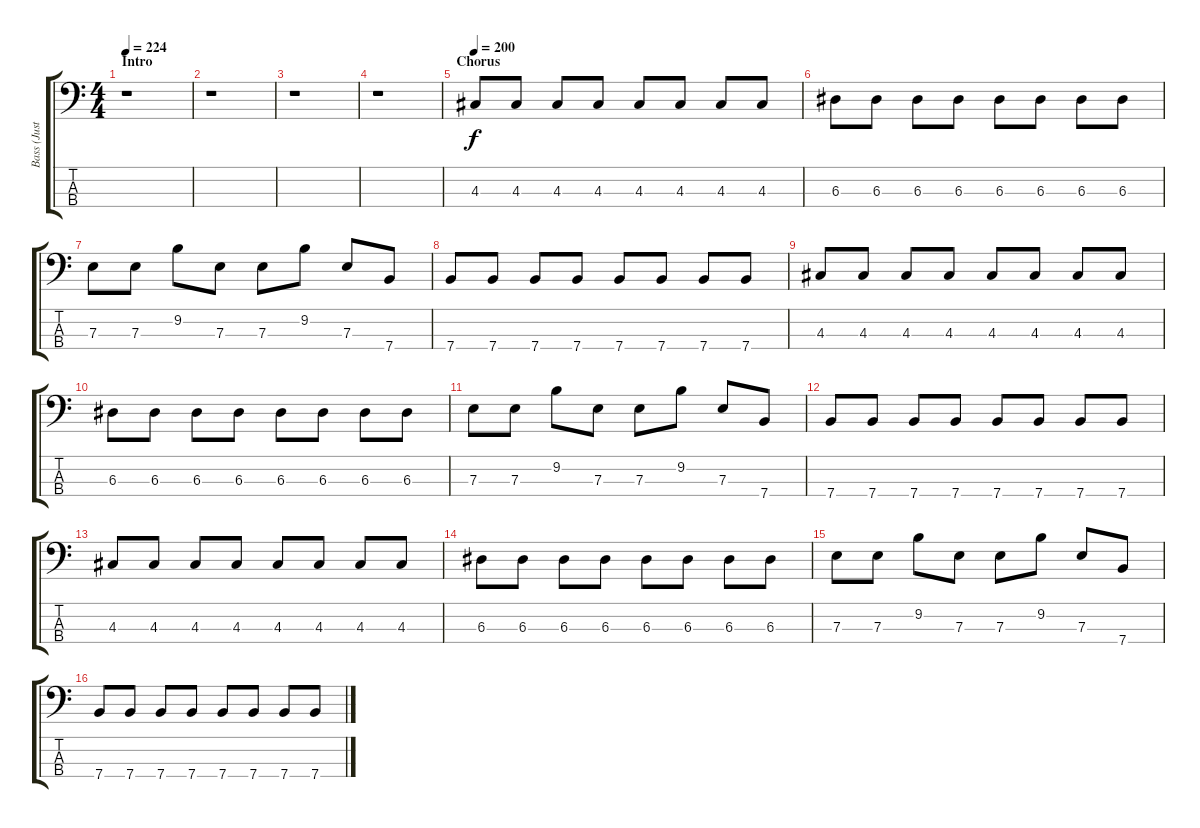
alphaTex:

\track ("Bass (Justo)" "Bass (Just") {instrument electricbasspick}
\staff {score tabs}
\tuning (G2 D2 A1 E1) {hide}
\ts (4 4)
\section ("" "Intro")
\tempo 224
\tempo 184
\tempo 224
\clef f4
\ks c
r.1{dy f instrument electricbasspick} |
r.1 |
r.1 |
r.1 |
\section ("" "Chorus")
\tempo 200
4.3.8 4.3.8 4.3.8 4.3.8 4.3.8 4.3.8 4.3.8 4.3.8 |
6.3.8 6.3.8 6.3.8 6.3.8 6.3.8 6.3.8 6.3.8 6.3.8 |
7.3.8 7.3.8 9.2.8 7.3.8 7.3.8 9.2.8 7.3.8 7.4.8 |
7.4.8 7.4.8 7.4.8 7.4.8 7.4.8 7.4.8 7.4.8 7.4.8 |
4.3.8 4.3.8 4.3.8 4.3.8 4.3.8 4.3.8 4.3.8 4.3.8 |
6.3.8 6.3.8 6.3.8 6.3.8 6.3.8 6.3.8 6.3.8 6.3.8 |
7.3.8 7.3.8 9.2.8 7.3.8 7.3.8 9.2.8 7.3.8 7.4.8 |
7.4.8 7.4.8 7.4.8 7.4.8 7.4.8 7.4.8 7.4.8 7.4.8 |
4.3.8 4.3.8 4.3.8 4.3.8 4.3.8 4.3.8 4.3.8 4.3.8 |
6.3.8 6.3.8 6.3.8 6.3.8 6.3.8 6.3.8 6.3.8 6.3.8 |
7.3.8 7.3.8 9.2.8 7.3.8 7.3.8 9.2.8 7.3.8 7.4.8 |
7.4.8 7.4.8 7.4.8 7.4.8 7.4.8 7.4.8 7.4.8 7.4.8
